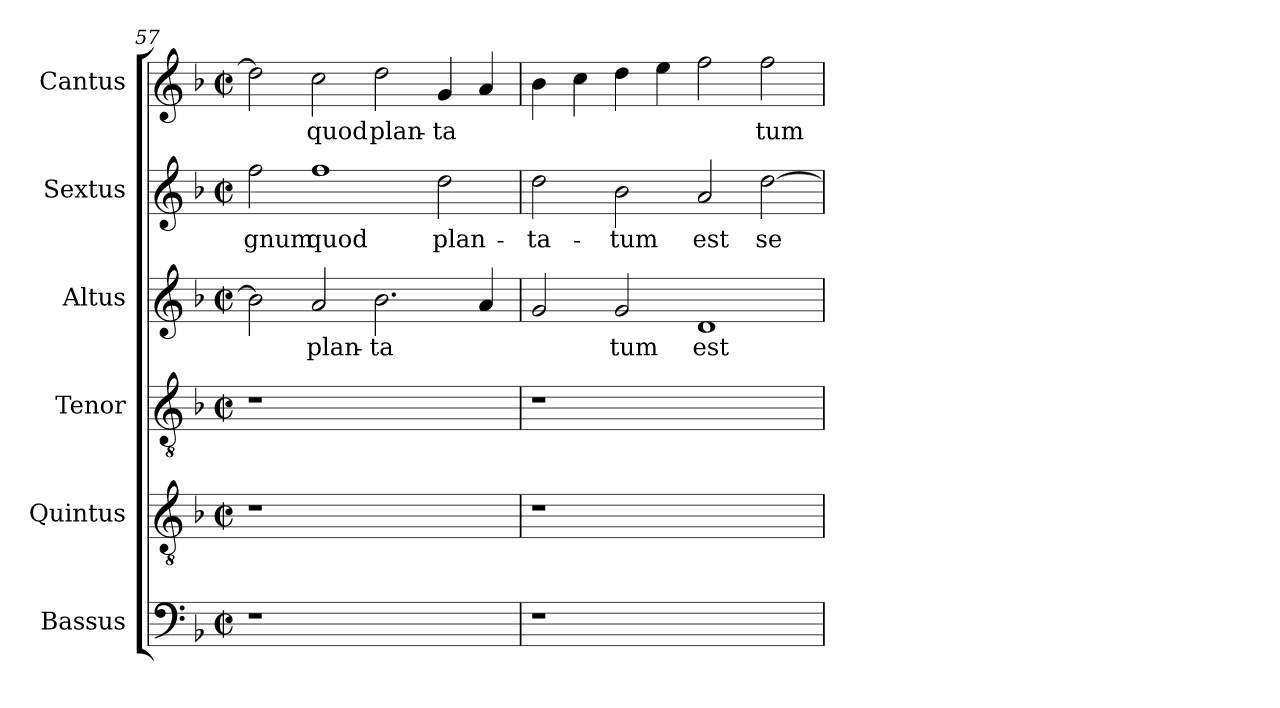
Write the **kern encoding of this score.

**kern	**kern	**kern	**kern	**text	**kern	**text	**kern	**text
*part6	*part5	*part4	*part3	*part3	*part2	*part2	*part1	*part1
*staff6	*staff5	*staff4	*staff3	*staff3	*staff2	*staff2	*staff1	*staff1
*I"Bassus	*I"Quintus	*I"Tenor	*I"Altus	*	*I"Sextus	*	*I"Cantus	*
*I'B	*I'Q	*I'T	*I'A	*	*I'S	*	*I'C	*
*clefF4	*clefGv2	*clefGv2	*clefG2	*	*clefG2	*	*clefG2	*
*k[b-]	*k[b-]	*k[b-]	*k[b-]	*	*k[b-]	*	*k[b-]	*
*F:	*F:	*F:	*F:	*	*F:	*	*F:	*
*M2/2	*M2/2	*M2/2	*M2/2	*	*M2/2	*	*M2/2	*
*met(c|)	*met(c|)	*met(c|)	*met(c|)	*	*met(c|)	*	*met(c|)	*
=57	=57	=57	=57	=57	=57	=57	=57	=57
!	!	!	!	!LO:LY:b:cj	!	!LO:LY:b:cj	!	!LO:LY:b:cj
1r	1r	1r	2b-\]	.	2ff\	-gnum	2dd\]	.
!	!	!	!	!LO:LY:b:cj	!	!LO:LY:b:cj	!	!LO:LY:b:cj
.	.	.	2a/	plan-	1ff	quod	2cc\	quod
!	!	!	!	!LO:LY:b:cj	!	!	!	!LO:LY:b:cj
1ryy	1ryy	1ryy	2.b-\	-ta-	.	.	2dd\	plan-
!	!	!	!	!	!	!LO:LY:b:cj	!	!LO:LY:b:cj
.	.	.	.	.	2dd\	plan-	4g/	-ta-
!	!	!	!	!LO:LY:b:cj	!	!	!	!LO:LY:b:cj
.	.	.	4a/	--	.	.	4a/	--
=58	=58	=58	=58	=58	=58	=58	=58	=58
!	!	!	!	!LO:LY:b:cj	!	!LO:LY:b:cj	!	!LO:LY:b:cj
1r	1r	1r	2g/	--	2dd\	-ta-	4b-\	--
!	!	!	!	!	!	!	!	!LO:LY:b:cj
.	.	.	.	.	.	.	4cc\	--
!	!	!	!	!LO:LY:b:cj	!	!LO:LY:b:cj	!	!LO:LY:b:cj
.	.	.	2g/	-tum	2b-\	-tum	4dd\	--
!	!	!	!	!	!	!	!	!LO:LY:b:cj
.	.	.	.	.	.	.	4ee\	--
!	!	!	!	!LO:LY:b:cj	!	!LO:LY:b:cj	!	!LO:LY:b:cj
1ryy	1ryy	1ryy	1d	est	2a/	est	2ff\	--
!	!	!	!	!	!	!LO:LY:b:cj	!	!LO:LY:b:cj
.	.	.	.	.	[<2dd\	se-	2ff\	-tum
=	=	=	=	=	=	=	=	=
*-	*-	*-	*-	*-	*-	*-	*-	*-
